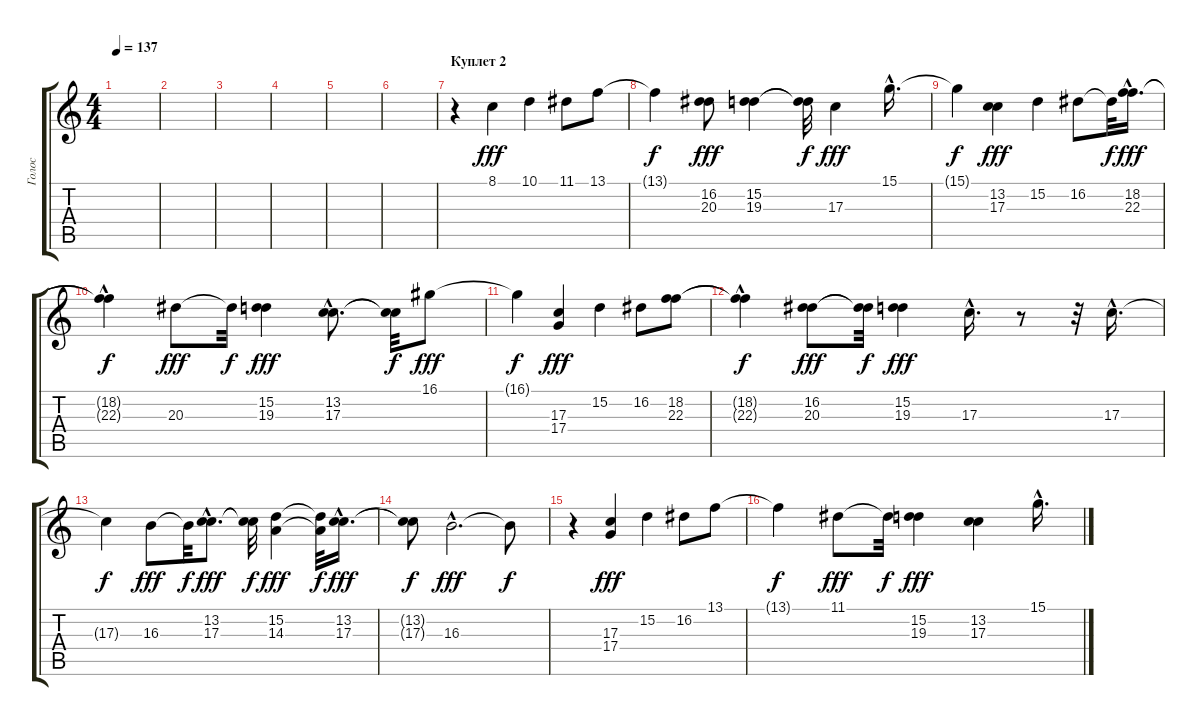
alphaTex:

\track ("Голос" "Голос") {instrument synthstrings2}
\staff {score tabs}
\tuning (E4 B3 G3 D3 A2 E2) {hide}
\ts (4 4)
\tempo 137
\clef g2
\ks c
|
|
|
|
|
|
\section ("" "Куплет 2")
r.4 8.1.4{dy fff} 10.1.4 11.1.8 13.1.8 |
13.1{t}.4{dy f} (16.2 20.3).8{dy fff} (15.2 19.3).4 (15.2{t} 19.3{t}).32{dy f} 17.3.4{dy fff} 15.1{hac}.16{d} |
15.1{t}.4{dy f} (13.2 17.3).4{dy fff} 15.2.4 16.2.8 16.2{t}.32{dy f} (18.2{hac} 22.3{hac}).16{d dy fff} |
(18.2{hac t} 22.3{hac t}).4{dy f} 20.3.8{dy fff} 20.3{t}.32{dy f} (15.2 19.3).4{dy fff} (13.2{hac} 17.3{hac}).8{d} (13.2{t} 17.3{t}).32{dy f} 16.1.8{dy fff} |
16.1{t}.4{dy f} (17.3 17.4).4{dy fff} 15.2.4 16.2.8 (18.2 22.3).8 |
(18.2{hac t} 22.3{hac t}).4{dy f} (16.2 20.3).8{dy fff} (16.2{t} 20.3{t}).32{dy f} (15.2 19.3).4{dy fff} 17.3{hac}.16{d} r.8 r.32 17.3{hac}.16{d} |
17.3{t}.4{dy f} 16.3.8{dy fff} 16.3{t}.32{dy f} (13.2{hac} 17.3{hac}).8{d dy fff} (13.2{t} 17.3{t}).32{dy f} (15.2 14.3).4{dy fff} (15.2{t} 14.3{t}).32{dy f} (13.2{hac} 17.3{hac}).16{d dy fff} |
(13.2{t} 17.3{t}).8{dy f} 16.3{hac}.2{d dy fff} 16.3{t}.8{dy f} |
r.4 (17.3 17.4).4{dy fff} 15.2.4 16.2.8 13.1.8 |
13.1{t}.4{dy f} 11.1.8{dy fff} 11.1{t}.32{dy f} (15.2 19.3).4{dy fff} (13.2 17.3).4 15.1{hac}.16{d}
